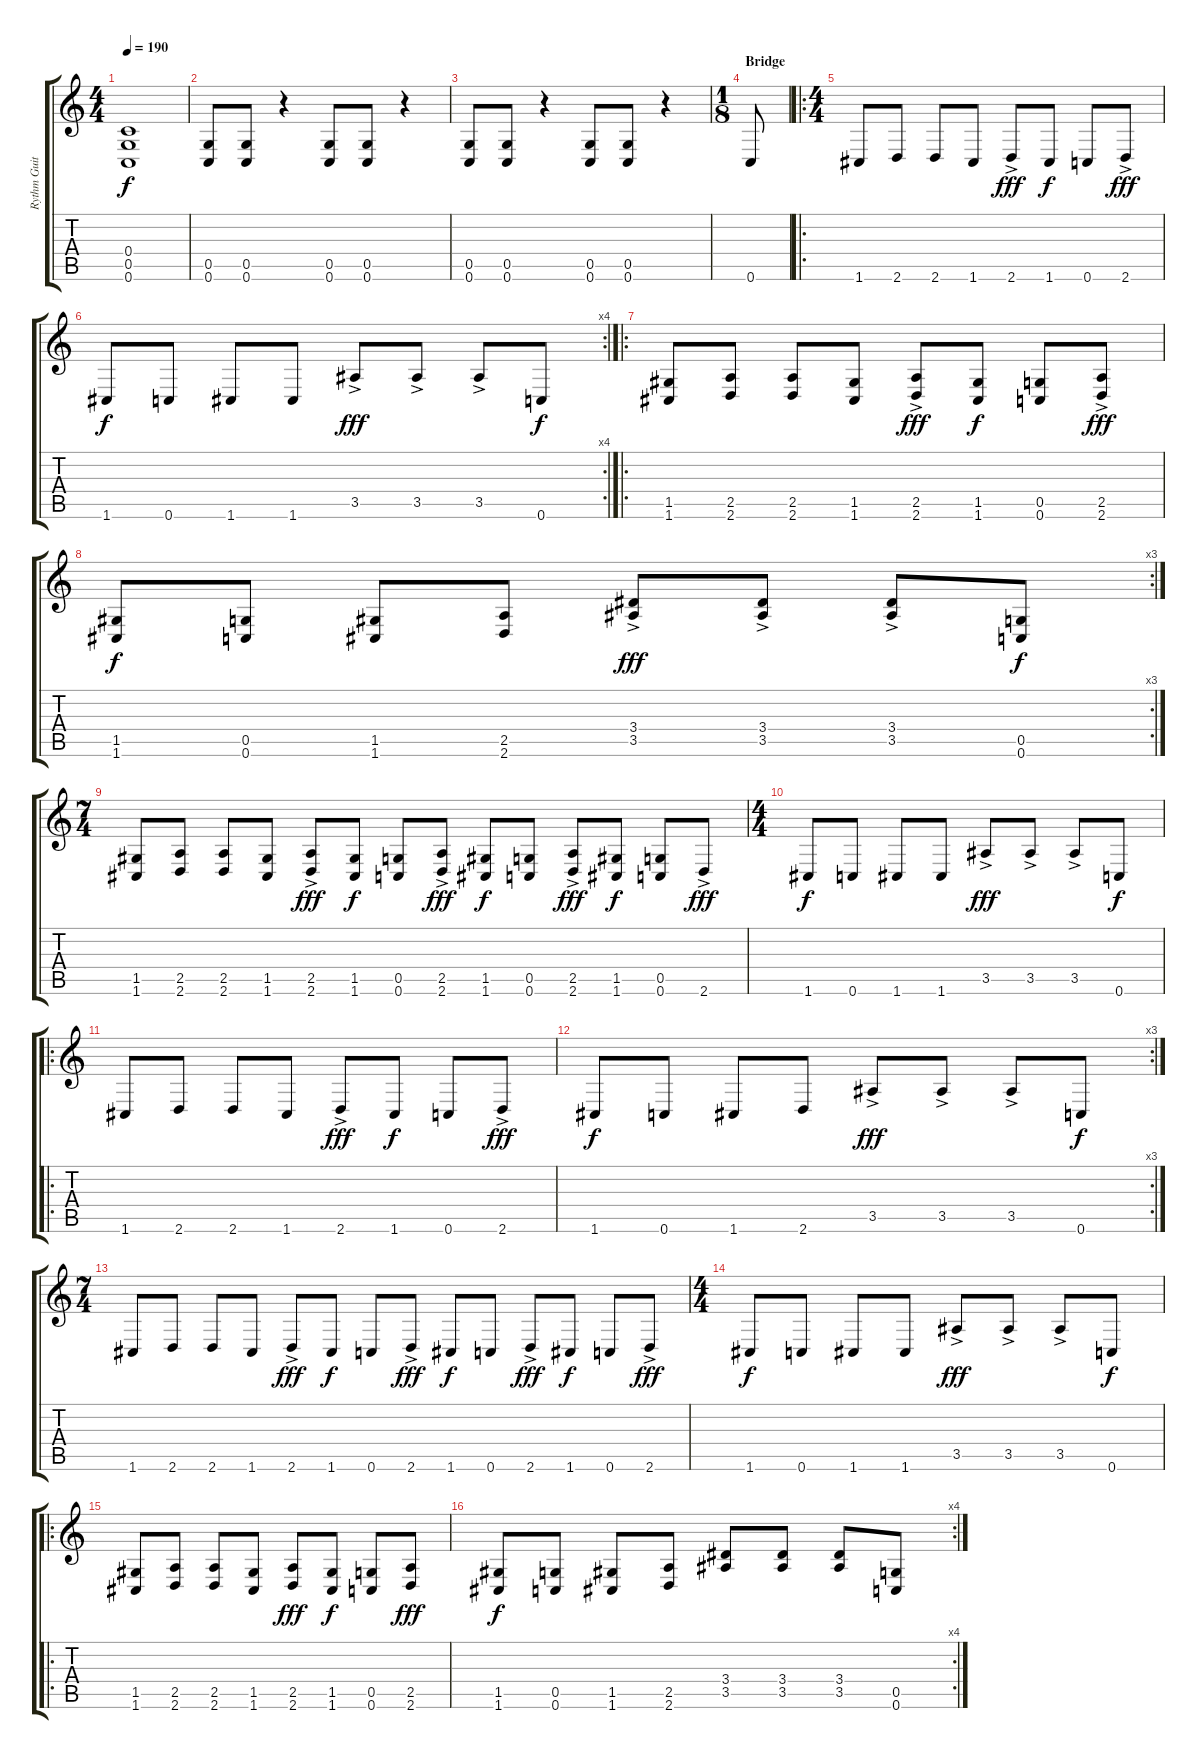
\track ("Rythm Guitar I" "Rythm Guit") {instrument distortionguitar}
\staff {score tabs}
\tuning (D4 A3 F3 C3 G2 C2) {hide}
\ts (4 4)
\tempo 190
\clef g2
\ks c
(0.4 0.5 0.6).1{dy f} |
(0.5 0.6).8 (0.5 0.6).8 r.4 (0.5 0.6).8 (0.5 0.6).8 r.4 |
(0.5 0.6).8 (0.5 0.6).8 r.4 (0.5 0.6).8 (0.5 0.6).8 r.4 |
\ts (1 8)
\section ("" "Bridge")
0.6.8 |
\ro
\ts (4 4)
1.6.8 2.6.8 2.6.8 1.6.8 2.6{ac}.8{dy fff} 1.6.8{dy f} 0.6.8 2.6{ac}.8{dy fff} |
\rc 4
1.6.8{dy f} 0.6.8 1.6.8 1.6.8 3.5{ac}.8{dy fff} 3.5{ac}.8 3.5{ac}.8 0.6.8{dy f} |
\ro
(1.5 1.6).8 (2.5 2.6).8 (2.5 2.6).8 (1.5 1.6).8 (2.5{ac} 2.6{ac}).8{dy fff} (1.5 1.6).8{dy f} (0.5 0.6).8 (2.5{ac} 2.6{ac}).8{dy fff} |
\rc 3
(1.5 1.6).8{dy f} (0.5 0.6).8 (1.5 1.6).8 (2.5 2.6).8 (3.4{ac} 3.5{ac}).8{dy fff} (3.4{ac} 3.5{ac}).8 (3.4{ac} 3.5{ac}).8 (0.5 0.6).8{dy f} |
\ts (7 4)
(1.5 1.6).8 (2.5 2.6).8 (2.5 2.6).8 (1.5 1.6).8 (2.5{ac} 2.6{ac}).8{dy fff} (1.5 1.6).8{dy f} (0.5 0.6).8 (2.5{ac} 2.6{ac}).8{dy fff} (1.5 1.6).8{dy f} (0.5 0.6).8 (2.5{ac} 2.6{ac}).8{dy fff} (1.5 1.6).8{dy f} (0.5 0.6).8 2.6{ac}.8{dy fff} |
\ts (4 4)
1.6.8{dy f} 0.6.8 1.6.8 1.6.8 3.5{ac}.8{dy fff} 3.5{ac}.8 3.5{ac}.8 0.6.8{dy f} |
\ro
1.6.8 2.6.8 2.6.8 1.6.8 2.6{ac}.8{dy fff} 1.6.8{dy f} 0.6.8 2.6{ac}.8{dy fff} |
\rc 3
1.6.8{dy f} 0.6.8 1.6.8 2.6.8 3.5{ac}.8{dy fff} 3.5{ac}.8 3.5{ac}.8 0.6.8{dy f} |
\ts (7 4)
1.6.8 2.6.8 2.6.8 1.6.8 2.6{ac}.8{dy fff} 1.6.8{dy f} 0.6.8 2.6{ac}.8{dy fff} 1.6.8{dy f} 0.6.8 2.6{ac}.8{dy fff} 1.6.8{dy f} 0.6.8 2.6{ac}.8{dy fff} |
\ts (4 4)
1.6.8{dy f} 0.6.8 1.6.8 1.6.8 3.5{ac}.8{dy fff} 3.5{ac}.8 3.5{ac}.8 0.6.8{dy f} |
\ro
(1.5 1.6).8 (2.5 2.6).8 (2.5 2.6).8 (1.5 1.6).8 (2.5 2.6).8{dy fff} (1.5 1.6).8{dy f} (0.5 0.6).8 (2.5 2.6).8{dy fff} |
\rc 4
(1.5 1.6).8{dy f} (0.5 0.6).8 (1.5 1.6).8 (2.5 2.6).8 (3.4 3.5).8 (3.4 3.5).8 (3.4 3.5).8 (0.5 0.6).8
